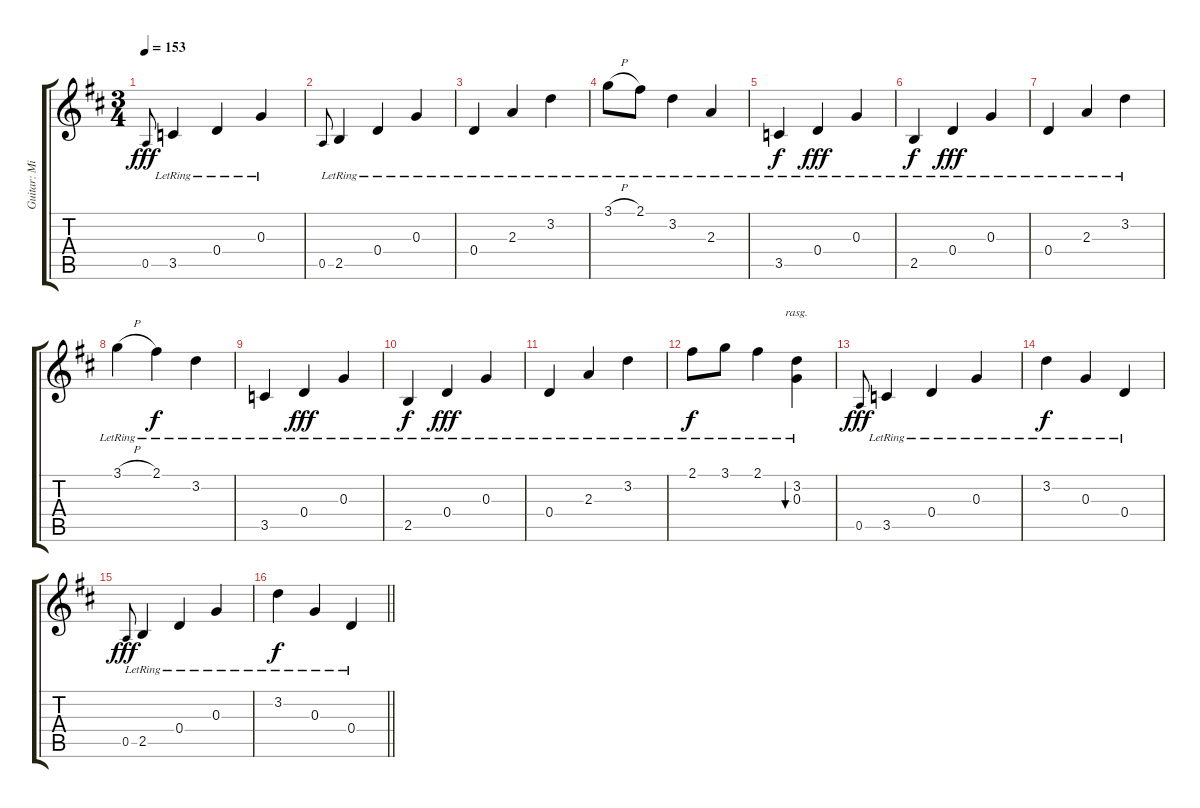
\track ("Guitar: Mick" "Guitar: Mi") {instrument electricguitarclean}
\staff {score tabs}
\tuning (E4 B3 G3 D3 A2 E2) {hide}
\ts (3 4)
\tempo 153
\clef g2
\ks d
0.5.8{gr onbeat dy fff} 3.5{lr}.4 0.4{lr}.4 0.3{lr}.4 |
0.5.8{gr onbeat} 2.5{lr}.4 0.4{lr}.4 0.3{lr}.4 |
0.4{lr}.4 2.3{lr}.4 3.2{lr}.4 |
3.1{h lr}.8 2.1{lr}.8 3.2{lr}.4 2.3{lr}.4 |
3.5{lr}.4{dy f} 0.4{lr}.4{dy fff} 0.3{lr}.4 |
2.5{lr}.4{dy f} 0.4{lr}.4{dy fff} 0.3{lr}.4 |
0.4{lr}.4 2.3{lr}.4 3.2{lr}.4 |
3.1{h lr}.4 2.1{lr}.4{dy f} 3.2{lr}.4 |
3.5{lr}.4 0.4{lr}.4{dy fff} 0.3{lr}.4 |
2.5{lr}.4{dy f} 0.4{lr}.4{dy fff} 0.3{lr}.4 |
0.4{lr}.4 2.3{lr}.4 3.2{lr}.4 |
2.1{lr}.8{dy f} 3.1{lr}.8 2.1{lr}.4 (3.2{lr} 0.3{lr}).4{bu 120 rasg ii} |
0.5.8{gr onbeat dy fff} 3.5{lr}.4 0.4{lr}.4 0.3{lr}.4 |
3.2{lr}.4{dy f} 0.3{lr}.4 0.4{lr}.4 |
0.5.8{gr onbeat dy fff} 2.5{lr}.4 0.4{lr}.4 0.3{lr}.4 |
\barLineRight lightlight
3.2{lr}.4{dy f} 0.3{lr}.4 0.4{lr}.4
